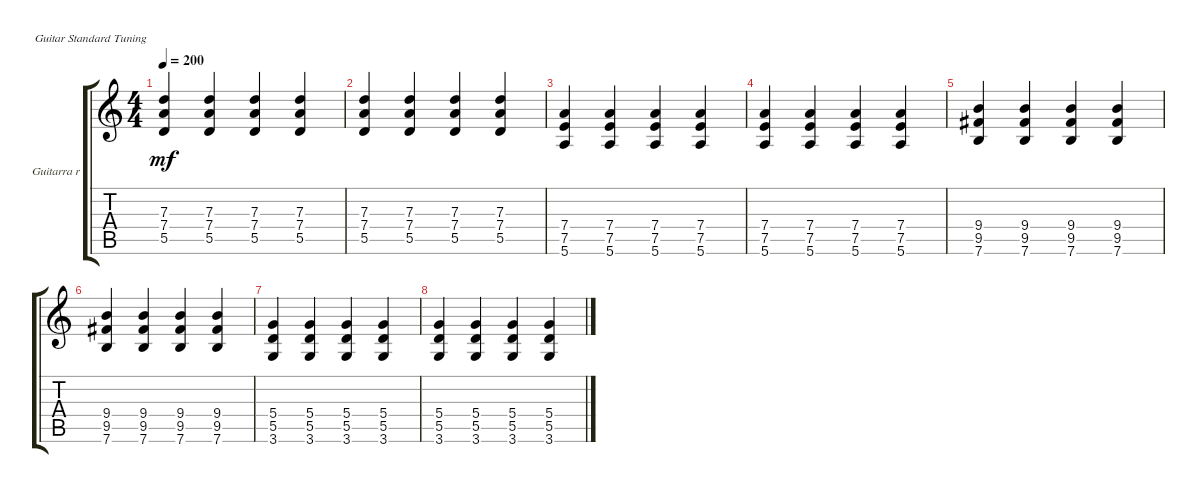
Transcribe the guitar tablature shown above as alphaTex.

\defaultSystemsLayout 4
\bracketExtendMode groupsimilarinstruments
\firstSystemTrackNameOrientation horizontal
\otherSystemsTrackNameOrientation horizontal
\track ("Guitarra ritmica" "Guitarra r") {instrument distortionguitar}
\staff {score tabs}
\tuning (E4 B3 G3 D3 A2 E2)
\ts (4 4)
\tempo 200
\clef g2
\ks c
(5.5 7.4 7.3).4{dy mf} (5.5 7.4 7.3).4 (5.5 7.4 7.3).4 (5.5 7.4 7.3).4 |
(5.5 7.4 7.3).4 (5.5 7.4 7.3).4 (5.5 7.4 7.3).4 (5.5 7.4 7.3).4 |
(5.6 7.5 7.4).4 (5.6 7.5 7.4).4 (5.6 7.5 7.4).4 (5.6 7.5 7.4).4 |
(5.6 7.5 7.4).4 (5.6 7.5 7.4).4 (5.6 7.5 7.4).4 (5.6 7.5 7.4).4 |
(7.6 9.5 9.4).4 (7.6 9.5 9.4).4 (7.6 9.5 9.4).4 (7.6 9.5 9.4).4 |
(7.6 9.5 9.4).4 (7.6 9.5 9.4).4 (7.6 9.5 9.4).4 (7.6 9.5 9.4).4 |
(3.6 5.5 5.4).4 (3.6 5.5 5.4).4 (3.6 5.5 5.4).4 (3.6 5.5 5.4).4 |
(3.6 5.5 5.4).4 (3.6 5.5 5.4).4 (3.6 5.5 5.4).4 (3.6 5.5 5.4).4
